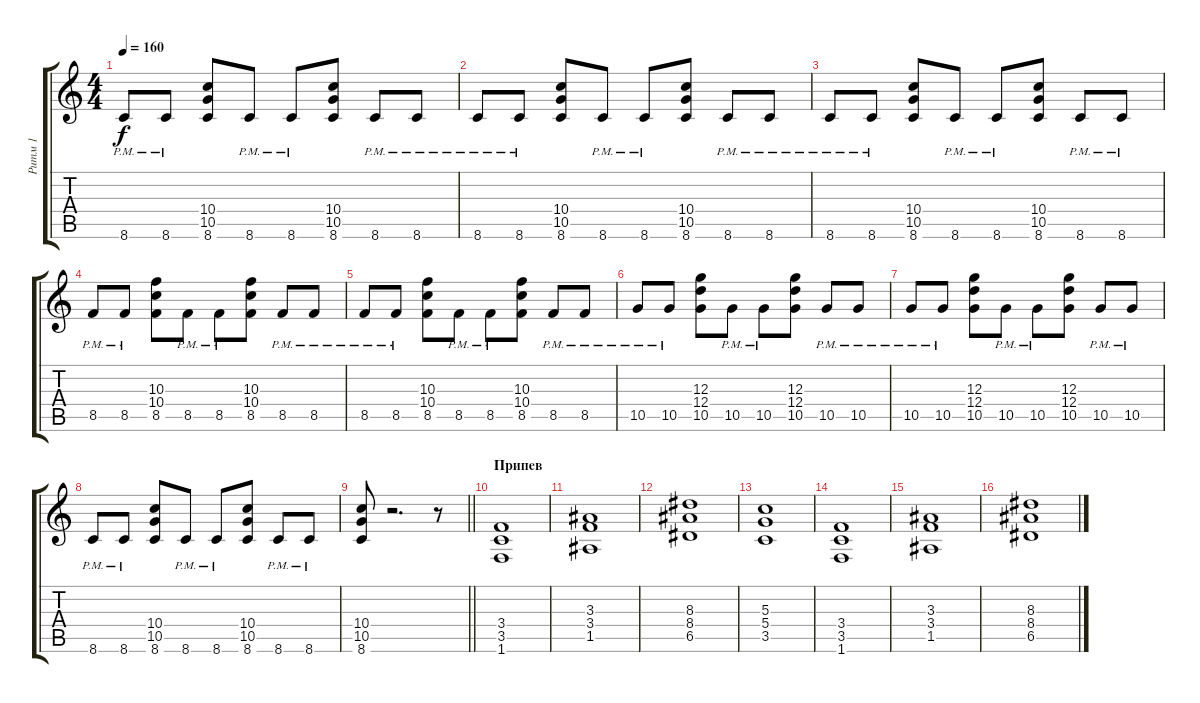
\track ("Ритм 1" "Ритм 1") {instrument distortionguitar}
\staff {score tabs}
\tuning (E4 B3 G3 D3 A2 E2) {hide}
\ts (4 4)
\tempo 160
\clef g2
\ks c
8.6{pm}.8{dy f} 8.6{pm}.8 (10.4 10.5 8.6).8 8.6{pm}.8 8.6{pm}.8 (10.4 10.5 8.6).8 8.6{pm}.8 8.6{pm}.8 |
8.6{pm}.8 8.6{pm}.8 (10.4 10.5 8.6).8 8.6{pm}.8 8.6{pm}.8 (10.4 10.5 8.6).8 8.6{pm}.8 8.6{pm}.8 |
8.6{pm}.8 8.6{pm}.8 (10.4 10.5 8.6).8 8.6{pm}.8 8.6{pm}.8 (10.4 10.5 8.6).8 8.6{pm}.8 8.6{pm}.8 |
8.5{pm}.8 8.5{pm}.8 (10.3 10.4 8.5).8 8.5{pm}.8 8.5{pm}.8 (10.3 10.4 8.5).8 8.5{pm}.8 8.5{pm}.8 |
8.5{pm}.8 8.5{pm}.8 (10.3 10.4 8.5).8 8.5{pm}.8 8.5{pm}.8 (10.3 10.4 8.5).8 8.5{pm}.8 8.5{pm}.8 |
10.5{pm}.8 10.5{pm}.8 (12.3 12.4 10.5).8 10.5{pm}.8 10.5{pm}.8 (12.3 12.4 10.5).8 10.5{pm}.8 10.5{pm}.8 |
10.5{pm}.8 10.5{pm}.8 (12.3 12.4 10.5).8 10.5{pm}.8 10.5{pm}.8 (12.3 12.4 10.5).8 10.5{pm}.8 10.5{pm}.8 |
8.6{pm}.8 8.6{pm}.8 (10.4 10.5 8.6).8 8.6{pm}.8 8.6{pm}.8 (10.4 10.5 8.6).8 8.6{pm}.8 8.6{pm}.8 |
\barLineRight lightlight
(10.4 10.5 8.6).8 r.2{d} r.8 |
\section ("" "Припев")
(3.4 3.5 1.6).1 |
(3.3 3.4 1.5).1 |
(8.3 8.4 6.5).1 |
(5.3 5.4 3.5).1 |
(3.4 3.5 1.6).1 |
(3.3 3.4 1.5).1 |
(8.3 8.4 6.5).1
